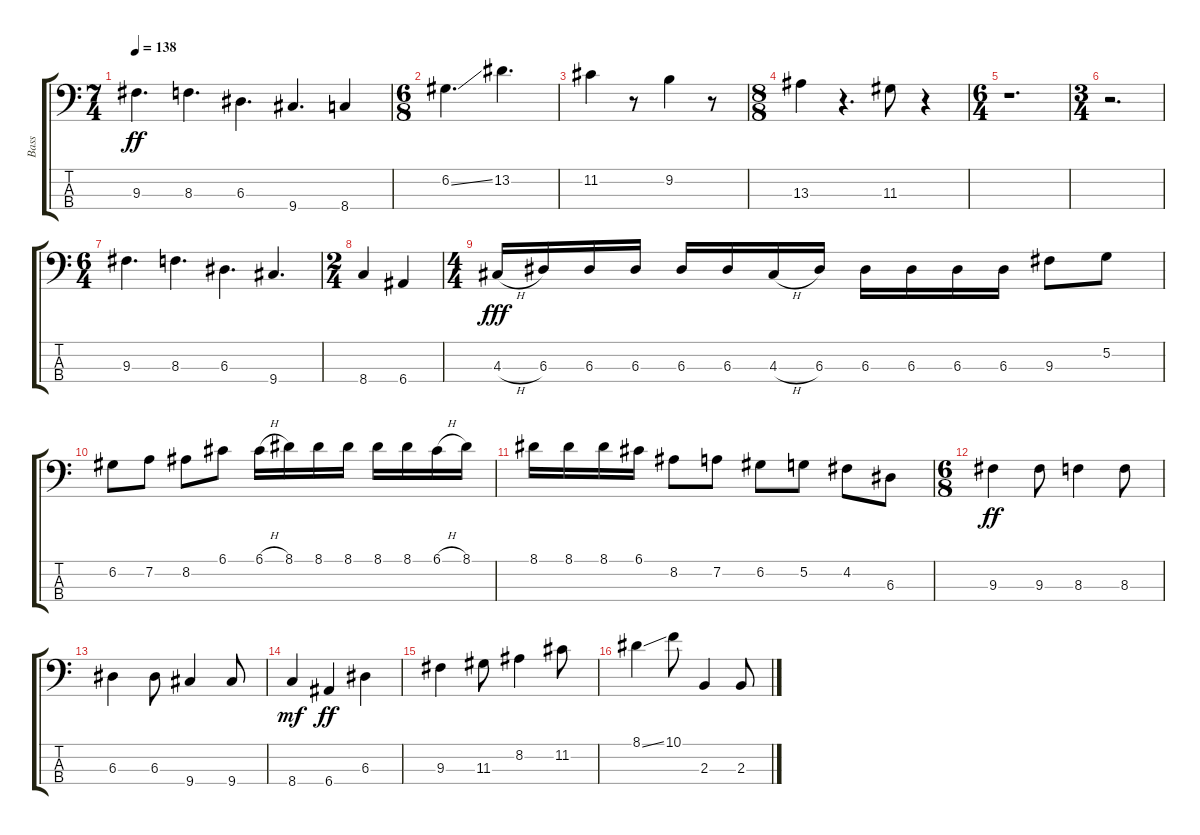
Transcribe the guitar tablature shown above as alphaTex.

\track ("Bass" "Bass") {instrument fretlessbass}
\staff {score tabs}
\tuning (G2 D2 A1 E1) {hide}
\ts (7 4)
\tempo 138
\clef f4
\ks c
9.3.4{d dy ff} 8.3.4{d} 6.3.4{d} 9.4.4{d} 8.4.4 |
\ts (6 8)
6.2{ss}.4{d} 13.2.4{d} |
11.2.4 r.8 9.2.4 r.8 |
\ts (8 8)
13.3.4 r.4{d} 11.3.8 r.4 |
\ts (6 4)
r.1{d} |
\ts (3 4)
r.2{d} |
\ts (6 4)
9.3.4{d} 8.3.4{d} 6.3.4{d} 9.4.4{d} |
\ts (2 4)
8.4.4 6.4.4 |
\ts (4 4)
4.3{h}.16{dy fff} 6.3.16 6.3.16 6.3.16 6.3.16 6.3.16 4.3{h}.16 6.3.16 6.3.16 6.3.16 6.3.16 6.3.16 9.3.8 5.2.8 |
6.2.8 7.2.8 8.2.8 6.1.8 6.1{h}.16 8.1.16 8.1.16 8.1.16 8.1.16 8.1.16 6.1{h}.16 8.1.16 |
8.1.16 8.1.16 8.1.16 6.1.16 8.2.8 7.2.8 6.2.8 5.2.8 4.2.8 6.3.8 |
\ts (6 8)
9.3.4{dy ff} 9.3.8 8.3.4 8.3.8 |
6.3.4 6.3.8 9.4.4 9.4.8 |
8.4.4{dy mf} 6.4.4{dy ff} 6.3.4 |
9.3.4 11.3.8 8.2.4 11.2.8 |
8.1{ss}.4 10.1.8 2.3.4 2.3.8
